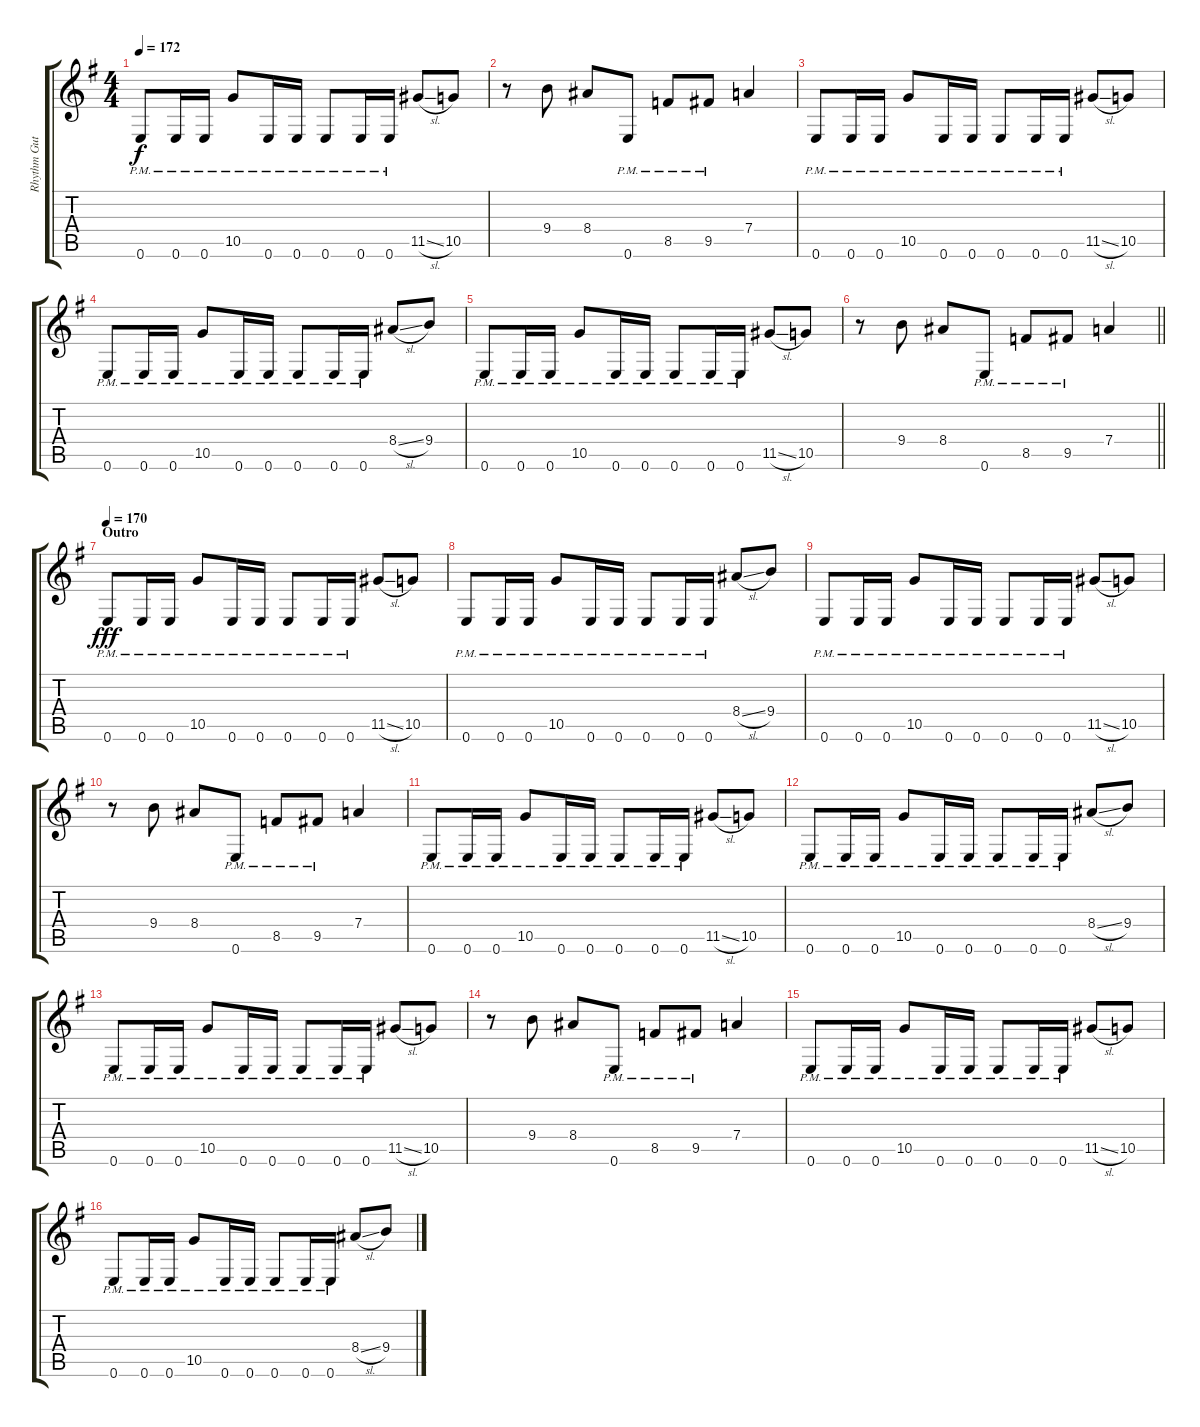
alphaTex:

\track ("Rhythm Gutiar" "Rhythm Gut") {instrument distortionguitar}
\staff {score tabs}
\tuning (E4 B3 G3 D3 A2 E2) {hide}
\ts (4 4)
\tempo 172
\clef g2
\ks g
0.6{pm}.8{dy f} 0.6{pm}.16 0.6{pm}.16 10.5{pm}.8 0.6{pm}.16 0.6{pm}.16 0.6{pm}.8 0.6{pm}.16 0.6{pm}.16 11.5{sl}.8 10.5.8 |
r.8 9.4.8 8.4.8 0.6{pm}.8 8.5{pm}.8 9.5{pm}.8 7.4.4 |
0.6{pm}.8 0.6{pm}.16 0.6{pm}.16 10.5{pm}.8 0.6{pm}.16 0.6{pm}.16 0.6{pm}.8 0.6{pm}.16 0.6{pm}.16 11.5{sl}.8 10.5.8 |
0.6{pm}.8 0.6{pm}.16 0.6{pm}.16 10.5{pm}.8 0.6{pm}.16 0.6{pm}.16 0.6{pm}.8 0.6{pm}.16 0.6{pm}.16 8.4{sl}.8 9.4.8 |
0.6{pm}.8 0.6{pm}.16 0.6{pm}.16 10.5{pm}.8 0.6{pm}.16 0.6{pm}.16 0.6{pm}.8 0.6{pm}.16 0.6{pm}.16 11.5{sl}.8 10.5.8 |
\barLineRight lightlight
r.8 9.4.8 8.4.8 0.6{pm}.8 8.5{pm}.8 9.5{pm}.8 7.4.4 |
\section ("" "Outro")
\tempo 170
0.6{pm}.8{dy fff} 0.6{pm}.16 0.6{pm}.16 10.5{pm}.8 0.6{pm}.16 0.6{pm}.16 0.6{pm}.8 0.6{pm}.16 0.6{pm}.16 11.5{sl}.8 10.5.8 |
0.6{pm}.8 0.6{pm}.16 0.6{pm}.16 10.5{pm}.8 0.6{pm}.16 0.6{pm}.16 0.6{pm}.8 0.6{pm}.16 0.6{pm}.16 8.4{sl}.8 9.4.8 |
0.6{pm}.8 0.6{pm}.16 0.6{pm}.16 10.5{pm}.8 0.6{pm}.16 0.6{pm}.16 0.6{pm}.8 0.6{pm}.16 0.6{pm}.16 11.5{sl}.8 10.5.8 |
r.8 9.4.8 8.4.8 0.6{pm}.8 8.5{pm}.8 9.5{pm}.8 7.4.4 |
0.6{pm}.8 0.6{pm}.16 0.6{pm}.16 10.5{pm}.8 0.6{pm}.16 0.6{pm}.16 0.6{pm}.8 0.6{pm}.16 0.6{pm}.16 11.5{sl}.8 10.5.8 |
0.6{pm}.8 0.6{pm}.16 0.6{pm}.16 10.5{pm}.8 0.6{pm}.16 0.6{pm}.16 0.6{pm}.8 0.6{pm}.16 0.6{pm}.16 8.4{sl}.8 9.4.8 |
0.6{pm}.8 0.6{pm}.16 0.6{pm}.16 10.5{pm}.8 0.6{pm}.16 0.6{pm}.16 0.6{pm}.8 0.6{pm}.16 0.6{pm}.16 11.5{sl}.8 10.5.8 |
r.8 9.4.8 8.4.8 0.6{pm}.8 8.5{pm}.8 9.5{pm}.8 7.4.4 |
0.6{pm}.8 0.6{pm}.16 0.6{pm}.16 10.5{pm}.8 0.6{pm}.16 0.6{pm}.16 0.6{pm}.8 0.6{pm}.16 0.6{pm}.16 11.5{sl}.8 10.5.8 |
0.6{pm}.8 0.6{pm}.16 0.6{pm}.16 10.5{pm}.8 0.6{pm}.16 0.6{pm}.16 0.6{pm}.8 0.6{pm}.16 0.6{pm}.16 8.4{sl}.8 9.4.8
